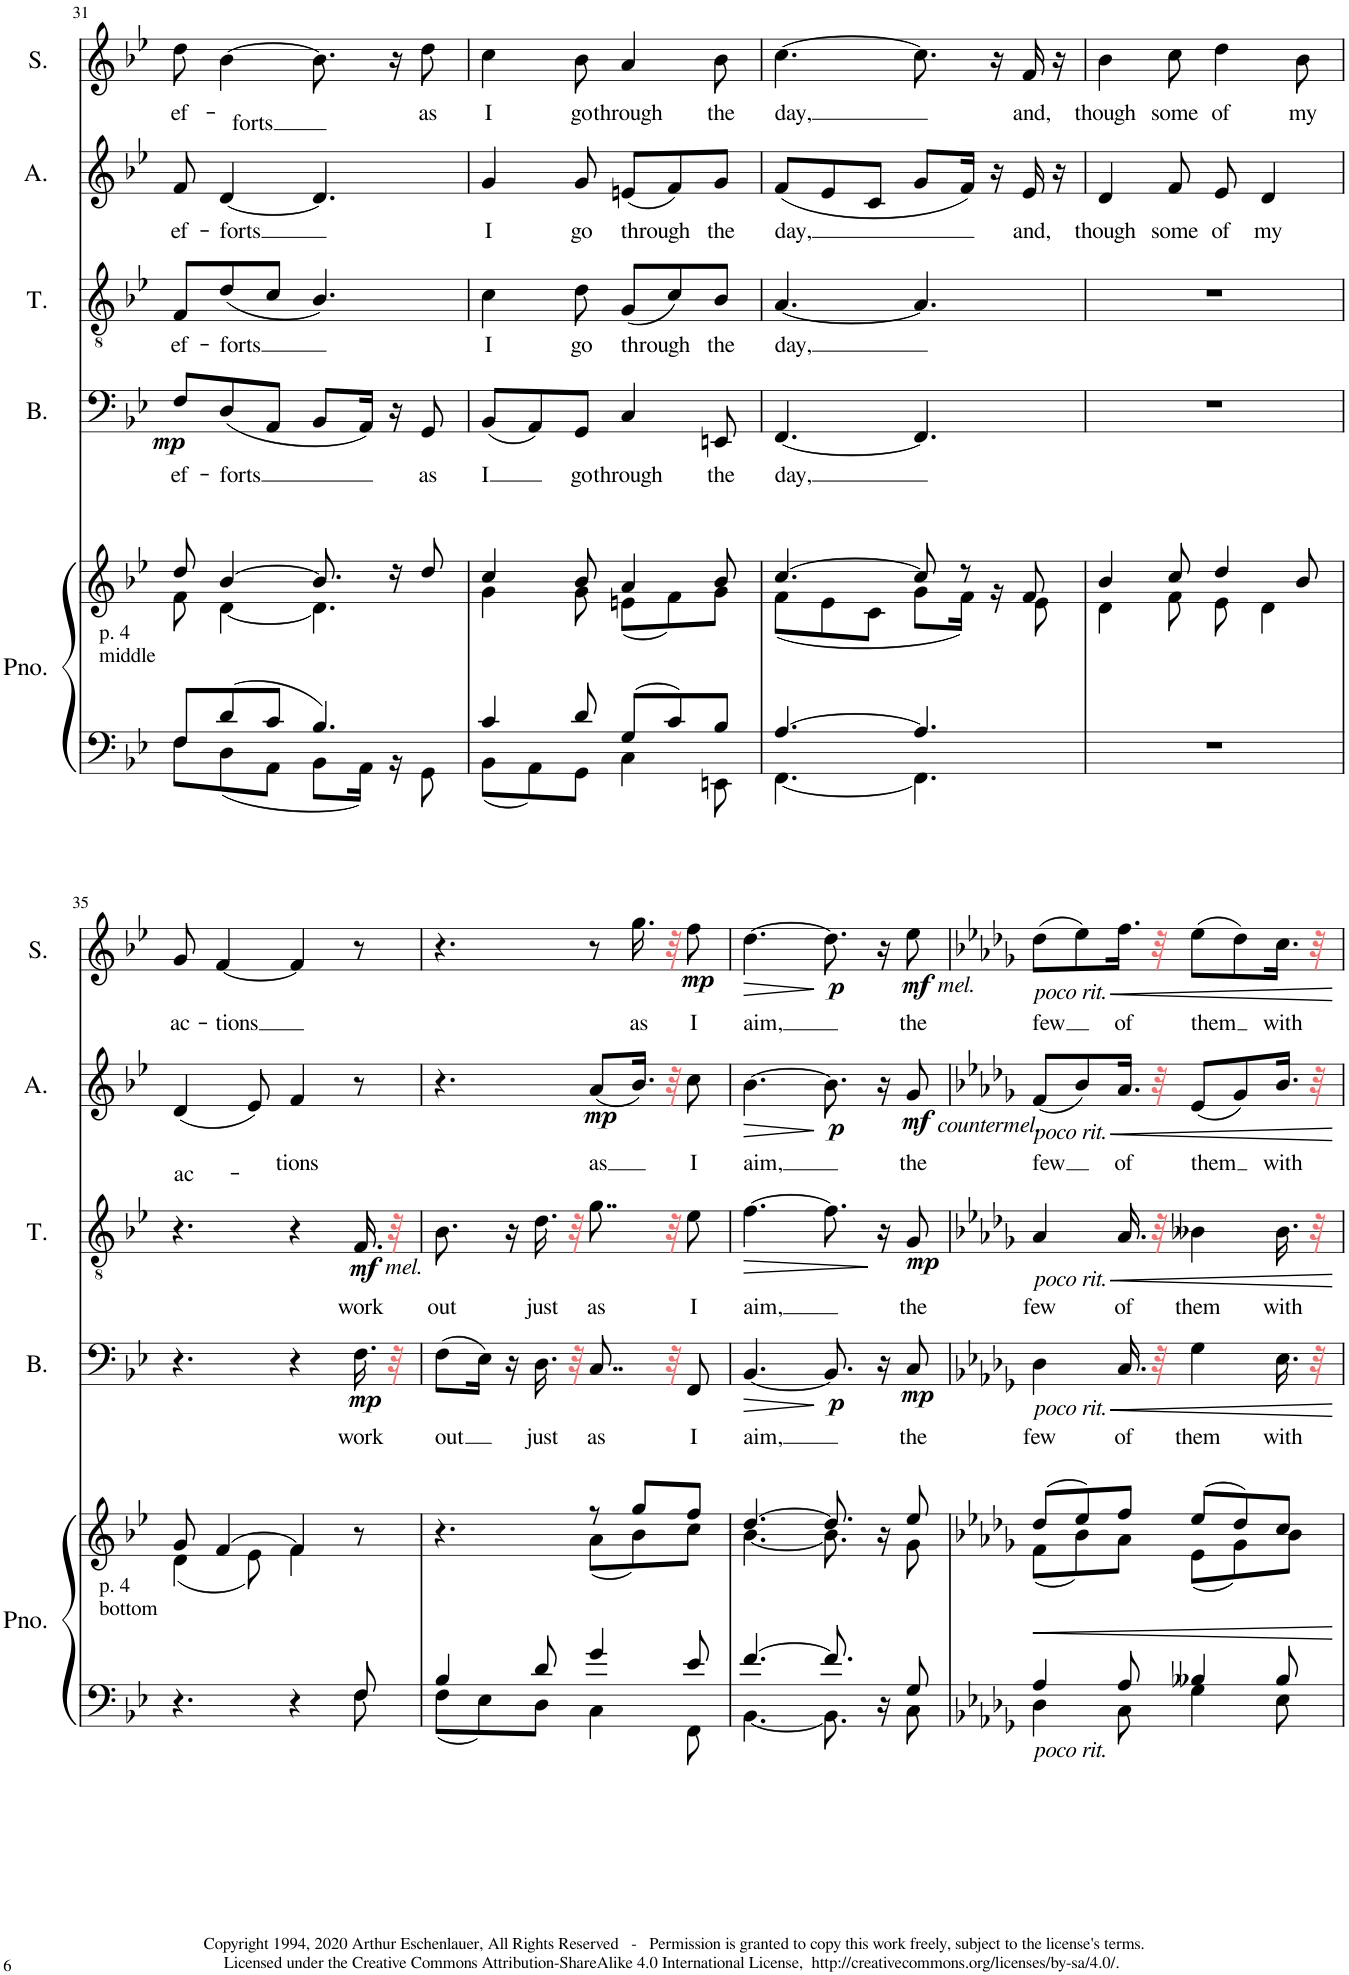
**kern	**kern	**dynam	**kern	**text	**dynam	**kern	**text	**dynam	**kern	**text	**dynam	**kern	**text	**dynam
*part5	*part5	*part5	*part4	*part4	*part4	*part3	*part3	*part3	*part2	*part2	*part2	*part1	*part1	*part1
*staff6	*staff5	*staff5/6	*staff4	*staff4	*staff4	*staff3	*staff3	*staff3	*staff2	*staff2	*staff2	*staff1	*staff1	*staff1
*I"Piano	*	*	*I"Bass	*	*	*I"Tenor	*	*	*I"Alto	*	*	*I"Soprano	*	*
*I'Pno.	*	*	*I'B.	*	*	*I'T.	*	*	*I'A.	*	*	*I'S.	*	*
!!LO:PB:g=z
*clefF4	*clefG2	*	*clefF4	*	*	*clefGv2	*	*	*clefG2	*	*	*clefG2	*	*
*k[b-e-]	*k[b-e-]	*	*k[b-e-]	*	*	*k[b-e-]	*	*	*k[b-e-]	*	*	*k[b-e-]	*	*
*M6/8	*M6/8	*	*M6/8	*	*	*M6/8	*	*	*M6/8	*	*	*M6/8	*	*
=31	=31	=31	=31	=31	=31	=31	=31	=31	=31	=31	=31	=31	=31	=31
*^	*^	*	*	*	*	*	*	*	*	*	*	*	*	*
!LO:TX:a:t=p. 4	!	!	!	!	!	!	!	!	!	!	!	!	!	!	!	!
!LO:TX:a:t=middle	!	!	!	!	!	!	!	!	!	!	!	!	!	!	!	!
!	!	!	!	!	!	!LO:LY:b	!LO:DY:b	!	!LO:LY:b	!	!	!LO:LY:b	!	!	!LO:LY:b	!
8F/L	8F\L	8dd/	8f\	.	8F/L	ef-	mp	8F/L	ef-	.	8f/	ef-	.	8dd\	ef-	.
!	!	!	!	!	!	!LO:LY:b	!	!	!LO:LY:b	!	!	!LO:LY:b	!	!	!LO:LY:b	!
8d/	8D\	[4b-/	[4d\	.	(8D/	-forts	.	(8d/	-forts	.	[4d/	-forts	.	[4b-\	-forts	.
8c/J	8AA\J	.	.	.	8AA/J	.	.	8c/J	.	.	.	.	.	.	.	.
4.B-/	8BB-\L	8.b-/]	4.d\]	.	8BB-/L	.	.	4.B-/)	.	.	4.d/]	.	.	8.b-\]	.	.
.	16AA\Jk	.	.	.	16AA/Jk)	.	.	.	.	.	.	.	.	.	.	.
.	16r	16r	.	.	16r	.	.	.	.	.	.	.	.	16r	.	.
!	!	!	!	!	!	!LO:LY:b	!	!	!	!	!	!	!	!	!LO:LY:b	!
.	8GG\	8dd/	.	.	8GG/	as	.	.	.	.	.	.	.	8dd\	as	.
=32	=32	=32	=32	=32	=32	=32	=32	=32	=32	=32	=32	=32	=32	=32	=32	=32
!	!	!	!	!	!	!LO:LY:b	!	!	!LO:LY:b	!	!	!LO:LY:b	!	!	!LO:LY:b	!
4c/	8BB-\L	4cc/	4g\	.	(8BB-/L	I	.	4c\	I	.	4g/	I	.	4cc\	I	.
.	8AA\	.	.	.	8AA/)	.	.	.	.	.	.	.	.	.	.	.
!	!	!	!	!	!	!LO:LY:b	!	!	!LO:LY:b	!	!	!LO:LY:b	!	!	!LO:LY:b	!
8d/	8GG\J	8b-/	8g\	.	8GG/J	go	.	8d\	go	.	8g/	go	.	8b-\	go	.
!	!	!	!	!	!	!LO:LY:b	!	!	!LO:LY:b	!	!	!LO:LY:b	!	!	!LO:LY:b	!
8G/L	4C\	4a/	(8en\L	.	4C/	through	.	(8G/L	through	.	(8en/L	through	.	4a/	through	.
8c/	.	.	8f\)	.	.	.	.	8c/)	.	.	8f/)	.	.	.	.	.
!	!	!	!	!	!	!LO:LY:b	!	!	!LO:LY:b	!	!	!LO:LY:b	!	!	!LO:LY:b	!
8B-/J	8EEn\	8b-/	8g\J	.	8EEn/	the	.	8B-/J	the	.	8g/J	the	.	8b-\	the	.
=33	=33	=33	=33	=33	=33	=33	=33	=33	=33	=33	=33	=33	=33	=33	=33	=33
!	!	!	!	!	!	!LO:LY:b	!	!	!LO:LY:b	!	!	!LO:LY:b	!	!	!LO:LY:b	!
[4.A/	[4.FF\	[4.cc/	(8f\L	.	[4.FF/	day,	.	[4.A/	day,	.	(8f/L	day,	.	[4.cc\	day,	.
.	.	.	8e-\	.	.	.	.	.	.	.	8e-/	.	.	.	.	.
.	.	.	8c\J	.	.	.	.	.	.	.	8c/J	.	.	.	.	.
4.A/]	4.FF\]	8cc/]	8g\L	.	4.FF/]	.	.	4.A/]	.	.	8g/L	.	.	8.cc\]	.	.
.	.	8r	16f\Jk)	.	.	.	.	.	.	.	16f/Jk)	.	.	.	.	.
.	.	.	16r	.	.	.	.	.	.	.	16r	.	.	16r	.	.
!	!	!	!	!	!	!	!	!	!	!	!	!LO:LY:b	!	!	!LO:LY:b	!
.	.	8f/	8e-\	.	.	.	.	.	.	.	16e-/	and,	.	16f/	and,	.
.	.	.	.	.	.	.	.	.	.	.	16r	.	.	16r	.	.
=34	=34	=34	=34	=34	=34	=34	=34	=34	=34	=34	=34	=34	=34	=34	=34	=34
!	!	!	!	!	!	!	!	!	!	!	!	!LO:LY:b	!	!	!LO:LY:b	!
2.r	2.ryy	4b-/	4d\	.	2.r	.	.	2.r	.	.	4d/	though	.	4b-\	though	.
!	!	!	!	!	!	!	!	!	!	!	!	!LO:LY:b	!	!	!LO:LY:b	!
.	.	8cc/	8f\	.	.	.	.	.	.	.	8f/	some	.	8cc\	some	.
!	!	!	!	!	!	!	!	!	!	!	!	!LO:LY:b	!	!	!LO:LY:b	!
.	.	4dd/	8e-\	.	.	.	.	.	.	.	8e-/	of	.	4dd\	of	.
!	!	!	!	!	!	!	!	!	!	!	!	!LO:LY:b	!	!	!	!
.	.	.	4d\	.	.	.	.	.	.	.	4d/	my	.	.	.	.
!	!	!	!	!	!	!	!	!	!	!	!	!	!	!	!LO:LY:b	!
.	.	8b-/	.	.	.	.	.	.	.	.	.	.	.	8b-\	my	.
!!LO:LB:g=z
=35	=35	=35	=35	=35	=35	=35	=35	=35	=35	=35	=35	=35	=35	=35	=35	=35
!LO:TX:a:t=p. 4	!	!	!	!	!	!	!	!	!	!	!	!	!	!	!	!
!LO:TX:a:t=bottom	!	!	!	!	!	!	!	!	!	!	!	!	!	!	!	!
!	!	!	!	!	!	!	!	!	!	!	!	!LO:LY:b	!	!	!LO:LY:b	!
4.r	4.ryy	8g/	(4d\	.	4.r	.	.	4.r	.	.	(4d/	ac-	.	8g/	ac-	.
!	!	!	!	!	!	!	!	!	!	!	!	!	!	!	!LO:LY:b	!
.	.	[4f/	.	.	.	.	.	.	.	.	.	.	.	[4f/	-tions	.
.	.	.	8e-\)	.	.	.	.	.	.	.	8e-/)	.	.	.	.	.
!	!	!	!	!	!	!	!	!	!	!	!	!LO:LY:b	!	!	!	!
4r	4ryy	4f/]	4f\	.	4r	.	.	4r	.	.	4f/	-tions	.	4f/]	.	.
!	!	!	!	!	!	!	!	!LO:TX:b:i:t=mel.	!	!	!	!	!	!	!	!
!	!	!	!	!	!	!LO:LY:b	!LO:DY:b	!	!LO:LY:b	!LO:DY:b	!	!	!	!	!	!
8F/	8F\	8r	8ryy	.	16.F\	work	mp	16.F/	work	mf	8r	.	.	8r	.	.
.	.	.	.	.	32r	.	.	32r	.	.	.	.	.	.	.	.
=36	=36	=36	=36	=36	=36	=36	=36	=36	=36	=36	=36	=36	=36	=36	=36	=36
!	!	!	!	!	!	!LO:LY:b	!	!	!LO:LY:b	!	!	!	!	!	!	!
4B-/	8F\L	4.r	4.ryy	.	(8F\L	out	.	8.B-\	out	.	4.r	.	.	4.r	.	.
.	8E-\	.	.	.	16E-\Jk)	.	.	.	.	.	.	.	.	.	.	.
.	.	.	.	.	16r	.	.	16r	.	.	.	.	.	.	.	.
!	!	!	!	!	!	!LO:LY:b	!	!	!LO:LY:b	!	!	!	!	!	!	!
8d/	8D\J	.	.	.	16.D\	just	.	16.d\	just	.	.	.	.	.	.	.
.	.	.	.	.	32r	.	.	32r	.	.	.	.	.	.	.	.
!	!	!	!	!	!	!LO:LY:b	!	!	!LO:LY:b	!	!	!LO:LY:b	!LO:DY:b	!	!	!
4g/	4C\	8r	(8a\L	.	8..C/	as	.	8..g\	as	.	(8a/L	as	mp	8r	.	.
!	!	!	!	!	!	!	!	!	!	!	!	!	!	!	!LO:LY:b	!
.	.	8gg/L	8b-\)	.	.	.	.	.	.	.	16.b-/Jk)	.	.	16.gg\	as	.
.	.	.	.	.	32r	.	.	32r	.	.	32r	.	.	32r	.	.
!	!	!	!	!	!	!LO:LY:b	!	!	!LO:LY:b	!	!	!LO:LY:b	!	!	!LO:LY:b	!LO:DY:b
8e-/	8FF\	8ff/J	8cc\J	.	8FF/	I	.	8e-\	I	.	8cc\	I	.	8ff\	I	mp
=37	=37	=37	=37	=37	=37	=37	=37	=37	=37	=37	=37	=37	=37	=37	=37	=37
!	!	!	!	!	!	!LO:LY:b	!LO:HP:b	!	!LO:LY:b	!LO:HP:b	!	!LO:LY:b	!LO:HP:b	!	!LO:LY:b	!LO:HP:b
[4.f/	[4.BB-\	[4.dd/	[4.b-\	.	[4.BB-/	aim,	>	[4.f\	aim,	>	[4.b-\	aim,	>	[4.dd\	aim,	>
!	!	!	!	!	!	!	!LO:DY:n=1:b	!	!	!	!	!	!LO:DY:n=1:b	!	!	!LO:DY:n=1:b
8.f/]	8.BB-\]	8.dd/]	8.b-\]	.	8.BB-/]	.	] p	8.f\]	.	.	8.b-\]	.	] p	8.dd\]	.	] p
16r	16ryy	16r	16ryy	.	16r	.	.	16r	.	]	16r	.	.	16r	.	.
!	!	!	!	!	!	!	!	!	!	!	!	!	!	!LO:TX:b:i:t=mel.	!	!
!	!	!	!	!	!	!	!	!	!	!	!LO:TX:b:i:t=countermel.	!	!	!	!	!
!	!	!	!	!	!	!LO:LY:b	!LO:DY:n=2:b	!	!LO:LY:b	!LO:DY:b	!	!LO:LY:b	!LO:DY:n=2:b	!	!LO:LY:b	!LO:DY:n=2:b
8G/	8C\	8ee-/	8g\	.	8C/	the	mp	8G/	the	mp	8g/	the	mf	8ee-\	the	mf
=38	=38	=38	=38	=38	=38	=38	=38	=38	=38	=38	=38	=38	=38	=38	=38	=38
*k[b-e-a-d-g-]	*	*k[b-e-a-d-g-]	*	*	*k[b-e-a-d-g-]	*	*	*k[b-e-a-d-g-]	*	*	*k[b-e-a-d-g-]	*	*	*k[b-e-a-d-g-]	*	*
!	!	!	!	!	!	!	!	!	!	!	!	!	!	!LO:TX:b:i:t=poco rit.	!	!
!	!	!	!	!	!	!	!	!	!	!	!LO:TX:b:i:t=poco rit.	!	!	!	!	!
!	!	!	!	!	!	!	!	!LO:TX:b:i:t=poco rit.	!	!	!	!	!	!	!	!
!	!	!	!	!	!LO:TX:b:i:t=poco rit.	!	!	!	!	!	!	!	!	!	!	!
!LO:TX:b:i:t=poco rit.	!	!	!	!	!	!	!	!	!	!	!	!	!	!	!	!
!	!	!	!	!LO:HP:b	!	!LO:LY:b	!LO:HP:b	!	!LO:LY:b	!LO:HP:b	!	!LO:LY:b	!LO:HP:b	!	!LO:LY:b	!LO:HP:b
4A-/	4D-\	(8dd-/L	(8f\L	<	4D-\	few	<	4A-/	few	<	(8f/L	few	<	(8dd-\L	few	<
.	.	8ee-/)	8b-\)	.	.	.	.	.	.	.	8b-/)	.	.	8ee-\)	.	.
!	!	!	!	!	!	!LO:LY:b	!	!	!LO:LY:b	!	!	!LO:LY:b	!	!	!LO:LY:b	!
8A-/	8C\	8ff/J	8a-\J	.	16.C/	of	.	16.A-/	of	.	16.a-/Jk	of	.	16.ff\Jk	of	.
.	.	.	.	.	32r	.	.	32r	.	.	32r	.	.	32r	.	.
!	!	!	!	!	!	!LO:LY:b	!	!	!LO:LY:b	!	!	!LO:LY:b	!	!	!LO:LY:b	!
4B--X/	4G-\	(8ee-/L	(8e-\L	.	4G-\	them	.	4B--X\	them	.	(8e-/L	them	.	(8ee-\L	them	.
.	.	8dd-/)	8g-\)	.	.	.	.	.	.	.	8g-/)	.	.	8dd-\)	.	.
!	!	!	!	!	!	!LO:LY:b	!	!	!LO:LY:b	!	!	!LO:LY:b	!	!	!LO:LY:b	!
8B--/	8E-\	8cc/J	8b-\J	.	16.E-\	with	.	16.B--\	with	.	16.b-/Jk	with	.	16.cc\Jk	with	.
.	.	.	.	.	32r	.	.	32r	.	.	32r	.	.	32r	.	.
*v	*v	*	*	*	*	*	*	*	*	*	*	*	*	*	*	*
*	*v	*v	*	*	*	*	*	*	*	*	*	*	*	*	*
.	.	[	.	.	[	.	.	[	.	.	[	.	.	[
=	=	=	=	=	=	=	=	=	=	=	=	=	=	=
*-	*-	*-	*-	*-	*-	*-	*-	*-	*-	*-	*-	*-	*-	*-
